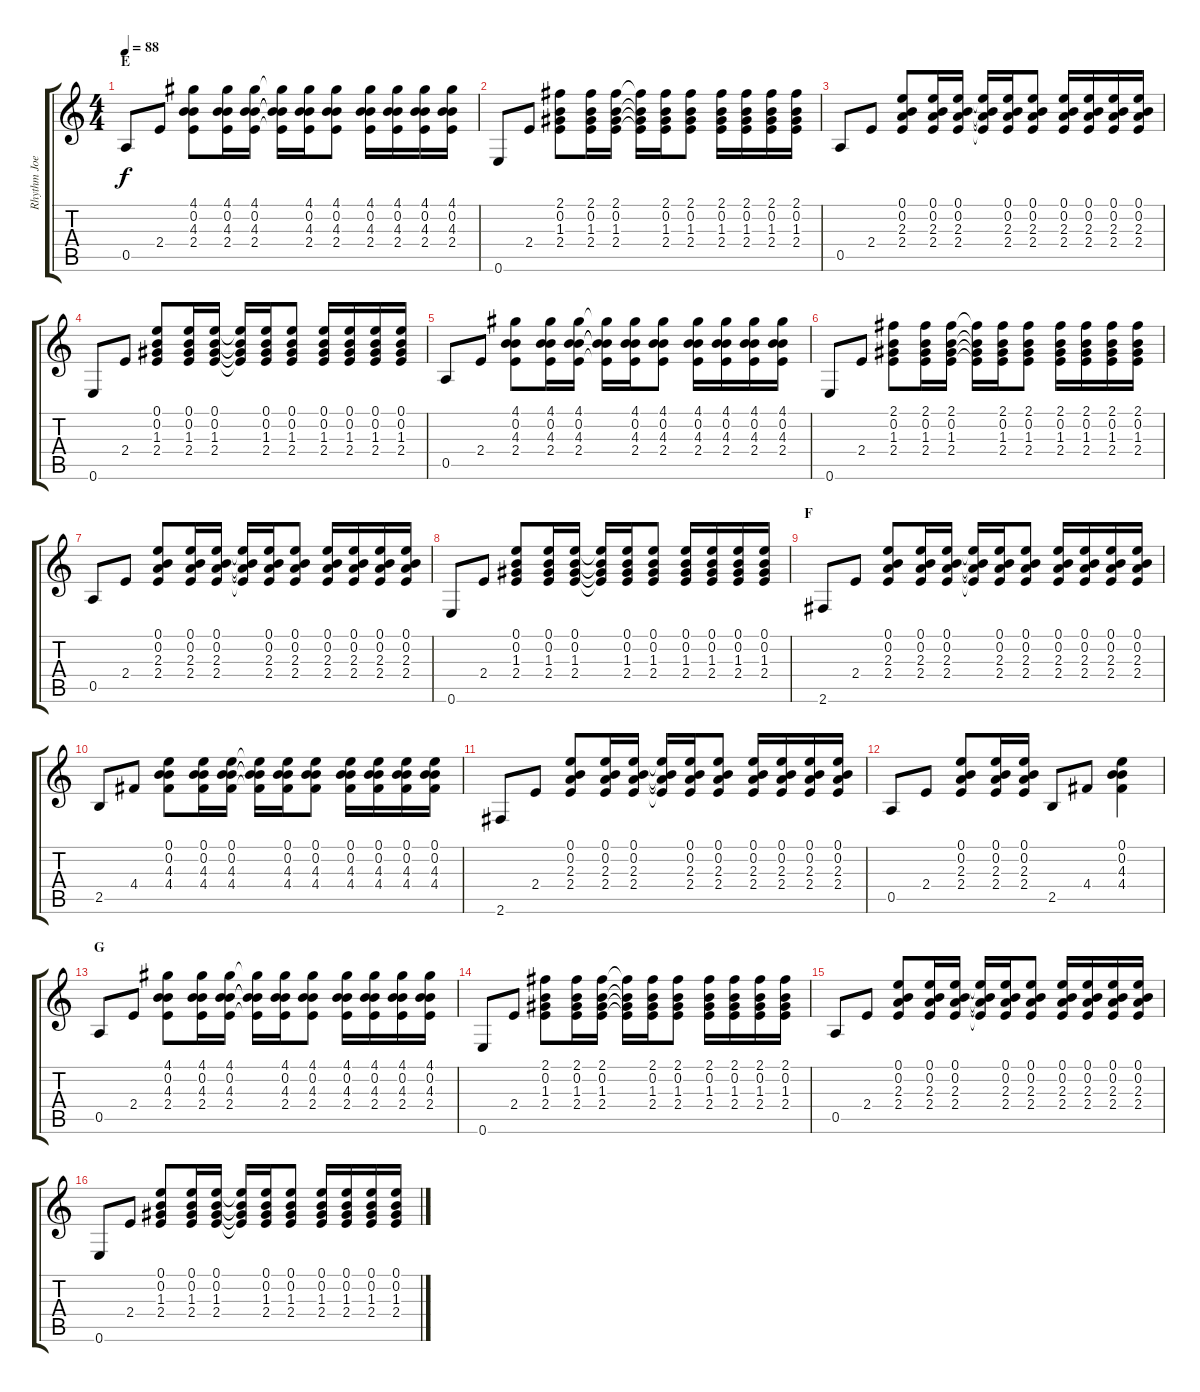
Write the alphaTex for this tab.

\track ("Rhythm Joe 1" "Rhythm Joe") {instrument acousticguitarnylon}
\staff {score tabs}
\tuning (E4 B3 G3 D3 A2 E2) {hide}
\ts (4 4)
\section ("" "E")
\tempo 88
\clef g2
\ks c
0.5.8{dy f} 2.4.8 (4.1 0.2 4.3 2.4).8 (4.1 0.2 4.3 2.4).16 (4.1 0.2 4.3 2.4).16 (4.1{t} 0.2{t} 4.3{t} 2.4{t}).16 (4.1 0.2 4.3 2.4).16 (4.1 0.2 4.3 2.4).8 (4.1 0.2 4.3 2.4).16 (4.1 0.2 4.3 2.4).16 (4.1 0.2 4.3 2.4).16 (4.1 0.2 4.3 2.4).16 |
0.6.8 2.4.8 (2.1 0.2 1.3 2.4).8 (2.1 0.2 1.3 2.4).16 (2.1 0.2 1.3 2.4).16 (2.1{t} 0.2{t} 1.3{t} 2.4{t}).16 (2.1 0.2 1.3 2.4).16 (2.1 0.2 1.3 2.4).8 (2.1 0.2 1.3 2.4).16 (2.1 0.2 1.3 2.4).16 (2.1 0.2 1.3 2.4).16 (2.1 0.2 1.3 2.4).16 |
0.5.8 2.4.8 (0.1 0.2 2.3 2.4).8 (0.1 0.2 2.3 2.4).16 (0.1 0.2 2.3 2.4).16 (0.1{t} 0.2{t} 2.3{t} 2.4{t}).16 (0.1 0.2 2.3 2.4).16 (0.1 0.2 2.3 2.4).8 (0.1 0.2 2.3 2.4).16 (0.1 0.2 2.3 2.4).16 (0.1 0.2 2.3 2.4).16 (0.1 0.2 2.3 2.4).16 |
0.6.8 2.4.8 (0.1 0.2 1.3 2.4).8 (0.1 0.2 1.3 2.4).16 (0.1 0.2 1.3 2.4).16 (0.1{t} 0.2{t} 1.3{t} 2.4{t}).16 (0.1 0.2 1.3 2.4).16 (0.1 0.2 1.3 2.4).8 (0.1 0.2 1.3 2.4).16 (0.1 0.2 1.3 2.4).16 (0.1 0.2 1.3 2.4).16 (0.1 0.2 1.3 2.4).16 |
0.5.8 2.4.8 (4.1 0.2 4.3 2.4).8 (4.1 0.2 4.3 2.4).16 (4.1 0.2 4.3 2.4).16 (4.1{t} 0.2{t} 4.3{t} 2.4{t}).16 (4.1 0.2 4.3 2.4).16 (4.1 0.2 4.3 2.4).8 (4.1 0.2 4.3 2.4).16 (4.1 0.2 4.3 2.4).16 (4.1 0.2 4.3 2.4).16 (4.1 0.2 4.3 2.4).16 |
0.6.8 2.4.8 (2.1 0.2 1.3 2.4).8 (2.1 0.2 1.3 2.4).16 (2.1 0.2 1.3 2.4).16 (2.1{t} 0.2{t} 1.3{t} 2.4{t}).16 (2.1 0.2 1.3 2.4).16 (2.1 0.2 1.3 2.4).8 (2.1 0.2 1.3 2.4).16 (2.1 0.2 1.3 2.4).16 (2.1 0.2 1.3 2.4).16 (2.1 0.2 1.3 2.4).16 |
0.5.8 2.4.8 (0.1 0.2 2.3 2.4).8 (0.1 0.2 2.3 2.4).16 (0.1 0.2 2.3 2.4).16 (0.1{t} 0.2{t} 2.3{t} 2.4{t}).16 (0.1 0.2 2.3 2.4).16 (0.1 0.2 2.3 2.4).8 (0.1 0.2 2.3 2.4).16 (0.1 0.2 2.3 2.4).16 (0.1 0.2 2.3 2.4).16 (0.1 0.2 2.3 2.4).16 |
0.6.8 2.4.8 (0.1 0.2 1.3 2.4).8 (0.1 0.2 1.3 2.4).16 (0.1 0.2 1.3 2.4).16 (0.1{t} 0.2{t} 1.3{t} 2.4{t}).16 (0.1 0.2 1.3 2.4).16 (0.1 0.2 1.3 2.4).8 (0.1 0.2 1.3 2.4).16 (0.1 0.2 1.3 2.4).16 (0.1 0.2 1.3 2.4).16 (0.1 0.2 1.3 2.4).16 |
\section ("" "F")
2.6.8 2.4.8 (0.1 0.2 2.3 2.4).8 (0.1 0.2 2.3 2.4).16 (0.1 0.2 2.3 2.4).16 (0.1{t} 0.2{t} 2.3{t} 2.4{t}).16 (0.1 0.2 2.3 2.4).16 (0.1 0.2 2.3 2.4).8 (0.1 0.2 2.3 2.4).16 (0.1 0.2 2.3 2.4).16 (0.1 0.2 2.3 2.4).16 (0.1 0.2 2.3 2.4).16 |
2.5.8 4.4.8 (0.1 0.2 4.3 4.4).8 (0.1 0.2 4.3 4.4).16 (0.1 0.2 4.3 4.4).16 (0.1{t} 0.2{t} 4.3{t} 4.4{t}).16 (0.1 0.2 4.3 4.4).16 (0.1 0.2 4.3 4.4).8 (0.1 0.2 4.3 4.4).16 (0.1 0.2 4.3 4.4).16 (0.1 0.2 4.3 4.4).16 (0.1 0.2 4.3 4.4).16 |
2.6.8 2.4.8 (0.1 0.2 2.3 2.4).8 (0.1 0.2 2.3 2.4).16 (0.1 0.2 2.3 2.4).16 (0.1{t} 0.2{t} 2.3{t} 2.4{t}).16 (0.1 0.2 2.3 2.4).16 (0.1 0.2 2.3 2.4).8 (0.1 0.2 2.3 2.4).16 (0.1 0.2 2.3 2.4).16 (0.1 0.2 2.3 2.4).16 (0.1 0.2 2.3 2.4).16 |
0.5.8 2.4.8 (0.1 0.2 2.3 2.4).8 (0.1 0.2 2.3 2.4).16 (0.1 0.2 2.3 2.4).16 2.5.8 4.4.8 (0.1 0.2 4.3 4.4).4 |
\section ("" "G")
0.5.8 2.4.8 (4.1 0.2 4.3 2.4).8 (4.1 0.2 4.3 2.4).16 (4.1 0.2 4.3 2.4).16 (4.1{t} 0.2{t} 4.3{t} 2.4{t}).16 (4.1 0.2 4.3 2.4).16 (4.1 0.2 4.3 2.4).8 (4.1 0.2 4.3 2.4).16 (4.1 0.2 4.3 2.4).16 (4.1 0.2 4.3 2.4).16 (4.1 0.2 4.3 2.4).16 |
0.6.8 2.4.8 (2.1 0.2 1.3 2.4).8 (2.1 0.2 1.3 2.4).16 (2.1 0.2 1.3 2.4).16 (2.1{t} 0.2{t} 1.3{t} 2.4{t}).16 (2.1 0.2 1.3 2.4).16 (2.1 0.2 1.3 2.4).8 (2.1 0.2 1.3 2.4).16 (2.1 0.2 1.3 2.4).16 (2.1 0.2 1.3 2.4).16 (2.1 0.2 1.3 2.4).16 |
0.5.8 2.4.8 (0.1 0.2 2.3 2.4).8 (0.1 0.2 2.3 2.4).16 (0.1 0.2 2.3 2.4).16 (0.1{t} 0.2{t} 2.3{t} 2.4{t}).16 (0.1 0.2 2.3 2.4).16 (0.1 0.2 2.3 2.4).8 (0.1 0.2 2.3 2.4).16 (0.1 0.2 2.3 2.4).16 (0.1 0.2 2.3 2.4).16 (0.1 0.2 2.3 2.4).16 |
0.6.8 2.4.8 (0.1 0.2 1.3 2.4).8 (0.1 0.2 1.3 2.4).16 (0.1 0.2 1.3 2.4).16 (0.1{t} 0.2{t} 1.3{t} 2.4{t}).16 (0.1 0.2 1.3 2.4).16 (0.1 0.2 1.3 2.4).8 (0.1 0.2 1.3 2.4).16 (0.1 0.2 1.3 2.4).16 (0.1 0.2 1.3 2.4).16 (0.1 0.2 1.3 2.4).16
